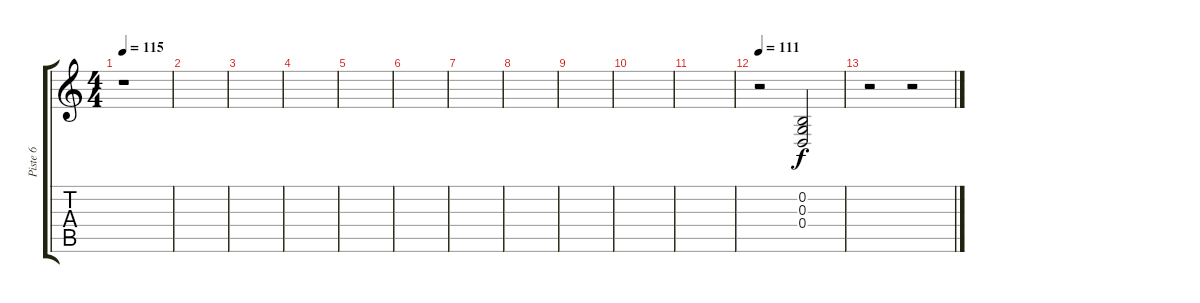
\track ("Piste 6" "Piste 6") {instrument reversecymbal}
\staff {score tabs}
\tuning (E4 B3 G3 D3 A2 E2) {hide}
\ts (4 4)
\tempo 115
\clef g2
\ks c
r.1{dy f} |
|
|
|
|
|
|
|
|
|
|
\tempo 111
r.2 (0.2 0.3 0.4).2 |
r.2 r.2
